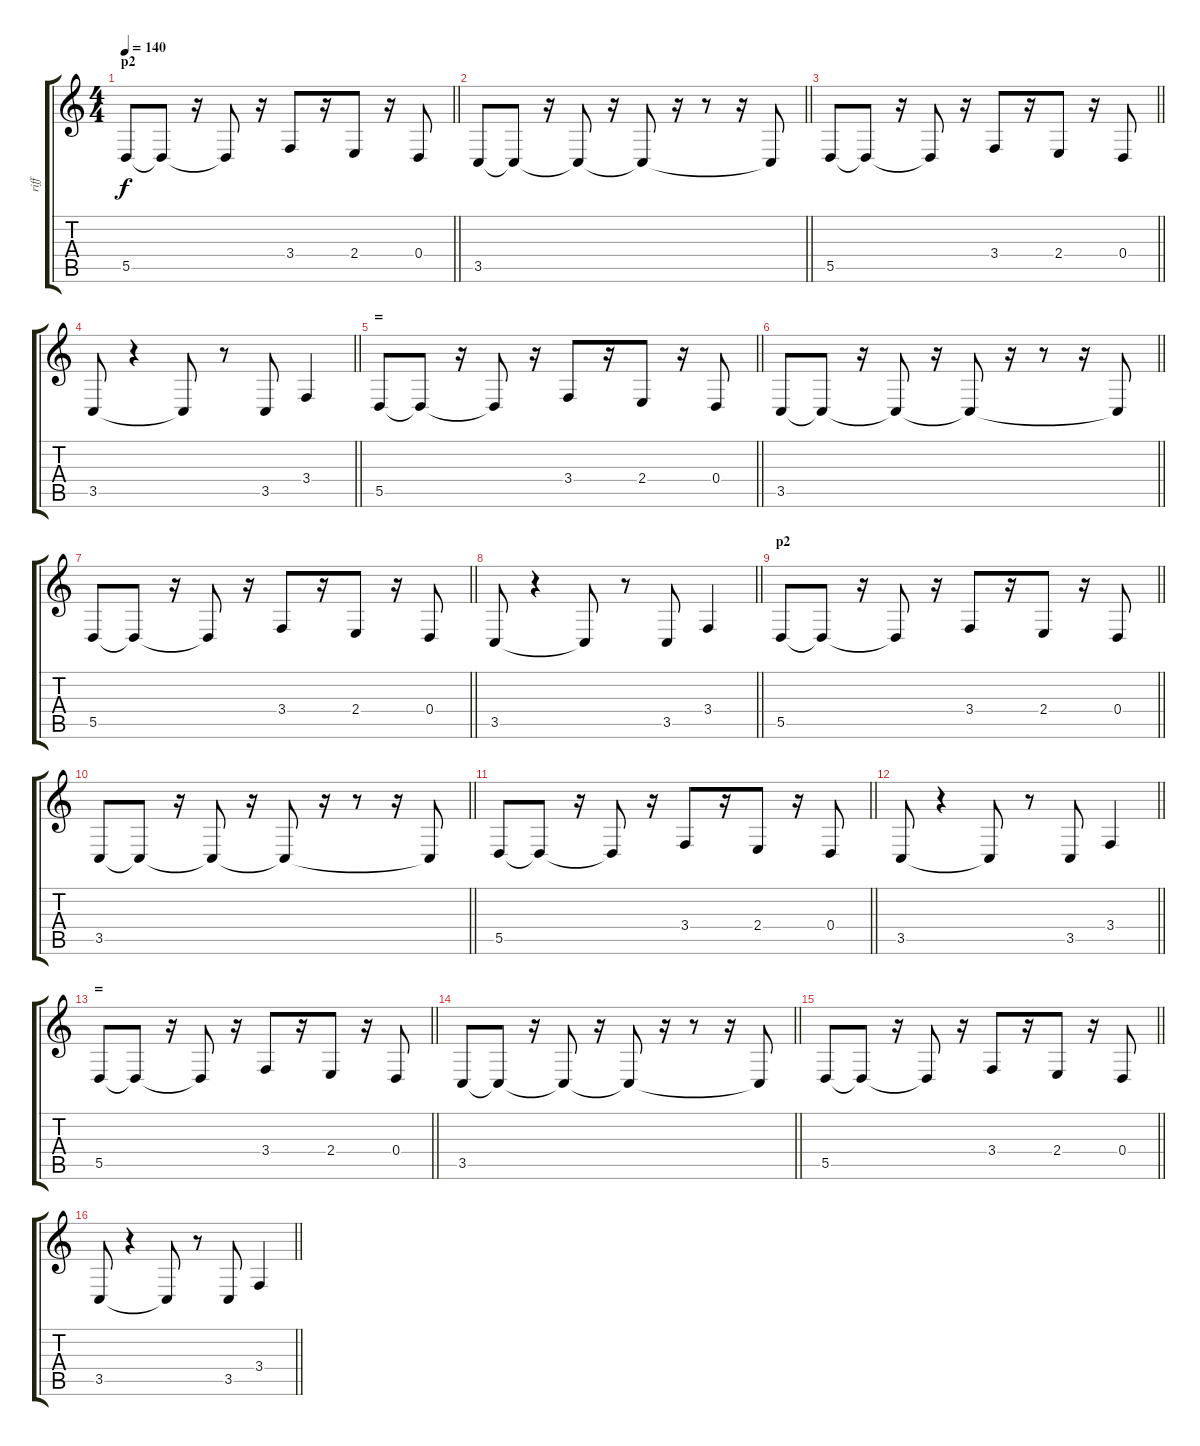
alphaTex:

\track ("riff" "riff") {instrument lead2sawtooth}
\staff {score tabs}
\tuning (E4 B3 G3 D3 A2 E2) {hide}
\ts (4 4)
\section ("" "p2")
\tempo 140
\clef g2
\barLineRight lightlight
\ks c
5.5.8{dy f} 5.5{t}.8 r.16 5.5{t}.8 r.16 3.4.8 r.16 2.4.8 r.16 0.4.8 |
\barLineRight lightlight
3.5.8 3.5{t}.8 r.16 3.5{t}.8 r.16 3.5{t}.8 r.16 r.8 r.16 3.5{t}.8 |
\barLineRight lightlight
5.5.8 5.5{t}.8 r.16 5.5{t}.8 r.16 3.4.8 r.16 2.4.8 r.16 0.4.8 |
\barLineRight lightlight
3.5.8 r.4 3.5{t}.8 r.8 3.5.8 3.4.4 |
\section ("" "=")
\barLineRight lightlight
5.5.8 5.5{t}.8 r.16 5.5{t}.8 r.16 3.4.8 r.16 2.4.8 r.16 0.4.8 |
\barLineRight lightlight
3.5.8 3.5{t}.8 r.16 3.5{t}.8 r.16 3.5{t}.8 r.16 r.8 r.16 3.5{t}.8 |
\barLineRight lightlight
5.5.8 5.5{t}.8 r.16 5.5{t}.8 r.16 3.4.8 r.16 2.4.8 r.16 0.4.8 |
\barLineRight lightlight
3.5.8 r.4 3.5{t}.8 r.8 3.5.8 3.4.4 |
\section ("" "p2")
\barLineRight lightlight
5.5.8 5.5{t}.8 r.16 5.5{t}.8 r.16 3.4.8 r.16 2.4.8 r.16 0.4.8 |
\barLineRight lightlight
3.5.8 3.5{t}.8 r.16 3.5{t}.8 r.16 3.5{t}.8 r.16 r.8 r.16 3.5{t}.8 |
\barLineRight lightlight
5.5.8 5.5{t}.8 r.16 5.5{t}.8 r.16 3.4.8 r.16 2.4.8 r.16 0.4.8 |
\barLineRight lightlight
3.5.8 r.4 3.5{t}.8 r.8 3.5.8 3.4.4 |
\section ("" "=")
\barLineRight lightlight
5.5.8 5.5{t}.8 r.16 5.5{t}.8 r.16 3.4.8 r.16 2.4.8 r.16 0.4.8 |
\barLineRight lightlight
3.5.8 3.5{t}.8 r.16 3.5{t}.8 r.16 3.5{t}.8 r.16 r.8 r.16 3.5{t}.8 |
\barLineRight lightlight
5.5.8 5.5{t}.8 r.16 5.5{t}.8 r.16 3.4.8 r.16 2.4.8 r.16 0.4.8 |
\barLineRight lightlight
3.5.8 r.4 3.5{t}.8 r.8 3.5.8 3.4.4
